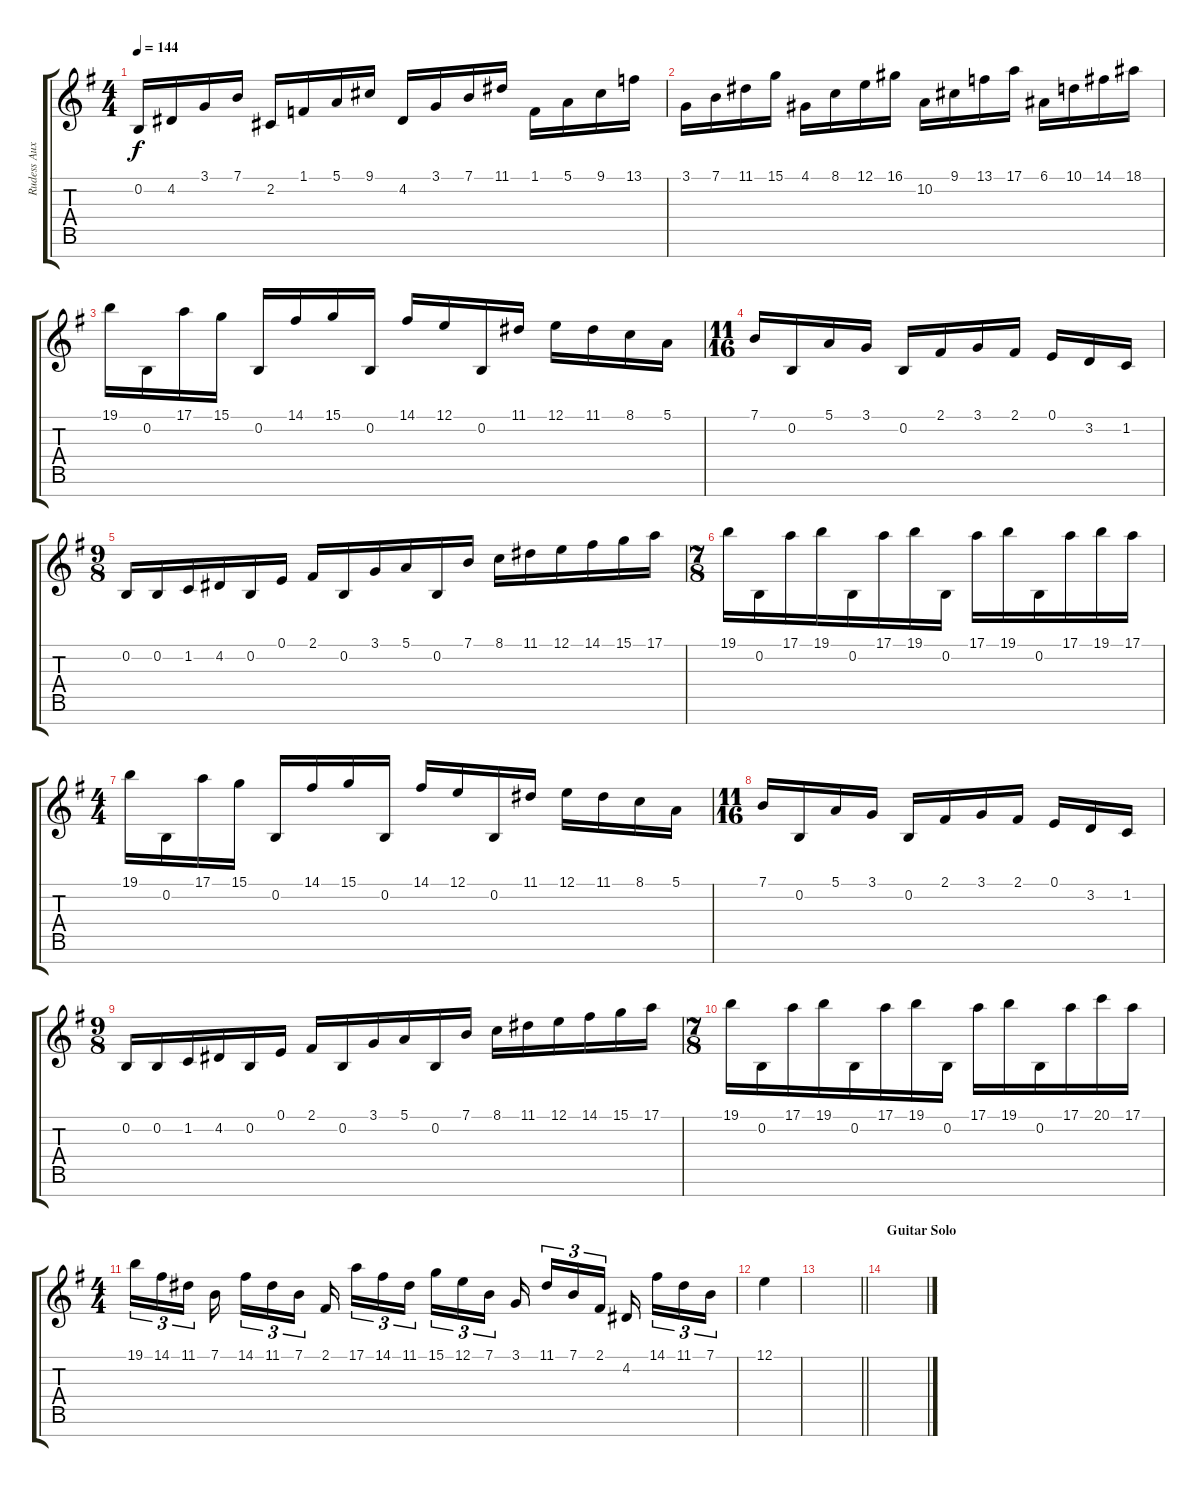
\track ("Rudess Aux" "Rudess Aux") {instrument reedorgan}
\staff {score tabs}
\tuning (E4 B3 G3 D3 A2 E2 B1) {hide}
\ts (4 4)
\tempo 144
\clef g2
\ks eminor
0.2.16{dy f} 4.2.16 3.1.16 7.1.16 2.2.16 1.1.16 5.1.16 9.1.16 4.2.16 3.1.16 7.1.16 11.1.16 1.1.16 5.1.16 9.1.16 13.1.16 |
3.1.16 7.1.16 11.1.16 15.1.16 4.1.16 8.1.16 12.1.16 16.1.16 10.2.16 9.1.16 13.1.16 17.1.16 6.1.16 10.1.16 14.1.16 18.1.16 |
19.1.16 0.2.16 17.1.16 15.1.16 0.2.16 14.1.16 15.1.16 0.2.16 14.1.16 12.1.16 0.2.16 11.1.16 12.1.16 11.1.16 8.1.16 5.1.16 |
\ts (11 16)
7.1.16 0.2.16 5.1.16 3.1.16 0.2.16 2.1.16 3.1.16 2.1.16 0.1.16 3.2.16 1.2.16 |
\ts (9 8)
0.2.16 0.2.16 1.2.16 4.2.16 0.2.16 0.1.16 2.1.16 0.2.16 3.1.16 5.1.16 0.2.16 7.1.16 8.1.16 11.1.16 12.1.16 14.1.16 15.1.16 17.1.16 |
\ts (7 8)
19.1.16 0.2.16 17.1.16 19.1.16 0.2.16 17.1.16 19.1.16 0.2.16 17.1.16 19.1.16 0.2.16 17.1.16 19.1.16 17.1.16 |
\ts (4 4)
19.1.16 0.2.16 17.1.16 15.1.16 0.2.16 14.1.16 15.1.16 0.2.16 14.1.16 12.1.16 0.2.16 11.1.16 12.1.16 11.1.16 8.1.16 5.1.16 |
\ts (11 16)
7.1.16 0.2.16 5.1.16 3.1.16 0.2.16 2.1.16 3.1.16 2.1.16 0.1.16 3.2.16 1.2.16 |
\ts (9 8)
0.2.16 0.2.16 1.2.16 4.2.16 0.2.16 0.1.16 2.1.16 0.2.16 3.1.16 5.1.16 0.2.16 7.1.16 8.1.16 11.1.16 12.1.16 14.1.16 15.1.16 17.1.16 |
\ts (7 8)
19.1.16 0.2.16 17.1.16 19.1.16 0.2.16 17.1.16 19.1.16 0.2.16 17.1.16 19.1.16 0.2.16 17.1.16 20.1.16 17.1.16 |
\ts (4 4)
19.1.16{tu (3 2)} 14.1.16{tu (3 2)} 11.1.16{tu (3 2) beam splitsecondary} 7.1.16{beam splitsecondary} 14.1.16{tu (3 2)} 11.1.16{tu (3 2)} 7.1.16{tu (3 2) beam splitsecondary} 2.1.16{beam splitsecondary} 17.1.16{tu (3 2)} 14.1.16{tu (3 2)} 11.1.16{tu (3 2)} 15.1.16{tu (3 2)} 12.1.16{tu (3 2)} 7.1.16{tu (3 2) beam splitsecondary} 3.1.16{beam splitsecondary} 11.1.16{tu (3 2)} 7.1.16{tu (3 2)} 2.1.16{tu (3 2) beam splitsecondary} 4.2.16{beam splitsecondary} 14.1.16{tu (3 2)} 11.1.16{tu (3 2)} 7.1.16{tu (3 2)} |
12.1.4 |
\barLineRight lightlight
|
\section ("" "Guitar Solo")
